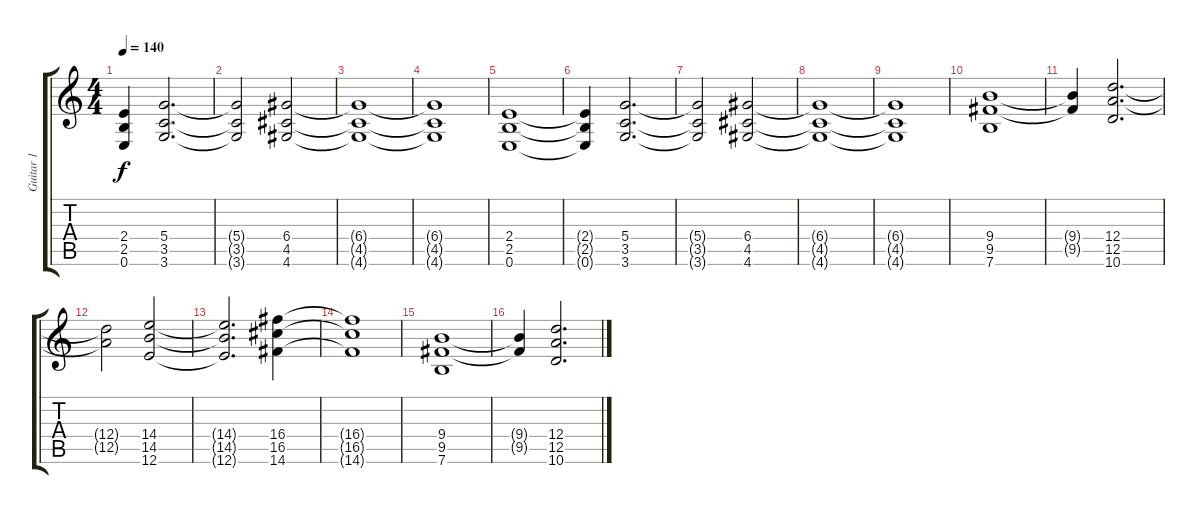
\track ("Guitar 1" "Guitar 1") {instrument distortionguitar}
\staff {score tabs}
\tuning (E4 B3 G3 D3 A2 E2) {hide}
\ts (4 4)
\tempo 140
\clef g2
\ks c
(2.4{t} 2.5{t} 0.6{t}).4{dy f} (5.4 3.5 3.6).2{d} |
(5.4{t} 3.5{t} 3.6{t}).2 (6.4 4.5 4.6).2 |
(6.4{t} 4.5{t} 4.6{t}).1 |
(6.4{t} 4.5{t} 4.6{t}).1 |
(2.4 2.5 0.6).1 |
(2.4{t} 2.5{t} 0.6{t}).4 (5.4 3.5 3.6).2{d} |
(5.4{t} 3.5{t} 3.6{t}).2 (6.4 4.5 4.6).2 |
(6.4{t} 4.5{t} 4.6{t}).1 |
(6.4{t} 4.5{t} 4.6{t}).1 |
(9.4 9.5 7.6).1 |
(9.4{t} 9.5{t}).4 (12.4 12.5 10.6).2{d} |
(12.4{t} 12.5{t}).2 (14.4 14.5 12.6).2 |
(14.4{t} 14.5{t} 12.6{t}).2{d} (16.4 16.5 14.6).4 |
(16.4{t} 16.5{t} 14.6{t}).1 |
(9.4 9.5 7.6).1 |
(9.4{t} 9.5{t}).4 (12.4 12.5 10.6).2{d}
